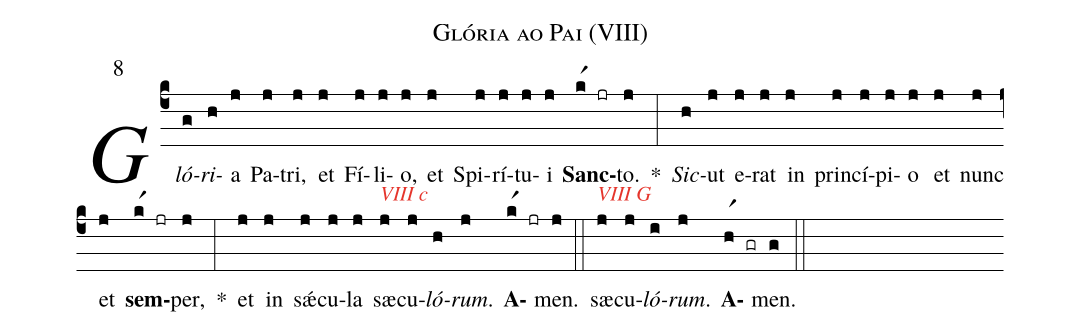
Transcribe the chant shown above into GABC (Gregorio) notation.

name: Glória ao Pai (VIII);
mode: 8;
%%
(c4)

<i>Gló</i>(g)<i>ri</i>(h)a(j) Pa(j)tri,(j) et(j) Fí(j)li(j)o,(j) et(j) Spi(j)rí(j)tu(j)i(j) <b>Sanc</b>(kr1 jr)to.(j) *(:) <i>Sic</i>(h)ut(j) e(j)rat(j) in(j) prin(j)cí(j)pi(j)o(j) et(j) nunc(j) et(j) <b>sem</b>(kr1 jr)per,(j) *(:) et(j) in(j) s<sp>'ae</sp>(j)cu(j)la(j)

s<sp>ae</sp><alt>\textcolor{gregoriocolor}{VIII c}</alt>(j)cu(j)<i>ló</i>(h)<i>rum</i>.(j) <b>A</b>(kr1 jr)men.(j)

(::)

s<sp>ae</sp><alt>\textcolor{gregoriocolor}{VIII G}</alt>(j)cu(j)<i>ló</i>(i)<i>rum</i>.(j) <b>A</b>(hr1 gr)men.(g)

(::)
